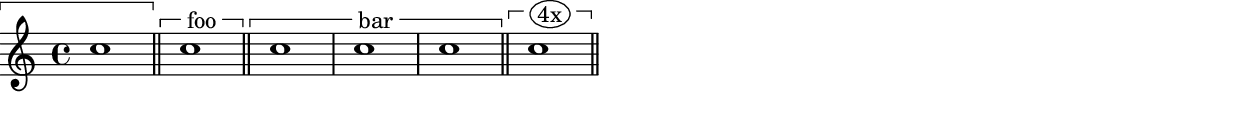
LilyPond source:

%% Generated by lilypond-book
%% Options: [exampleindent=10.16\mm,indent=0\mm,line-width=160\mm,paper-height=845.047\pt,paper-width=597.508\pt,papersize='(cons (* 597.508 pt) (* 845.047 pt))]
\include "lilypond-book-preamble.ly"


% ****************************************************************
% Start cut-&-pastable-section
% ****************************************************************

#(ly:set-option 'eps-box-padding 3.000000)



\paper {
  #(set-paper-size '(cons (* 597.508 pt) (* 845.047 pt)))
  indent = 0\mm
  line-width = 160\mm
  % offset the left padding, also add 1mm as lilypond creates cropped
  % images with a little space on the right
  line-width = #(- line-width (* mm  3.000000) (* mm 1))
}

\layout {
  
}




% ****************************************************************
% ly snippet:
% ****************************************************************
\sourcefilename "/lilypond-2.25.16/input/regression/measure-spanner.ly"
\sourcefileline 0
\version "2.21.0"

\header {
  texidoc="
Measure spanners can span single and multiple measures.  They
may be texted or untexted and hold markups.
"
}

\new Staff {
  \startMeasureSpanner c''1\stopMeasureSpanner
  \bar "||"
  \tweak text #"foo"
  \startMeasureSpanner c''1\stopMeasureSpanner
  \bar "||"
  \tweak text #"bar" \startMeasureSpanner c''1
  c''1
  c''1\stopMeasureSpanner
  \bar "||"
  \tweak text \markup \ellipse "4x"
  \startMeasureSpanner c''1\stopMeasureSpanner
  \bar "||"
}

\layout {
  \context {
    \Staff
    \consists "Measure_spanner_engraver"
  }
}



% ****************************************************************
% end ly snippet
% ****************************************************************
